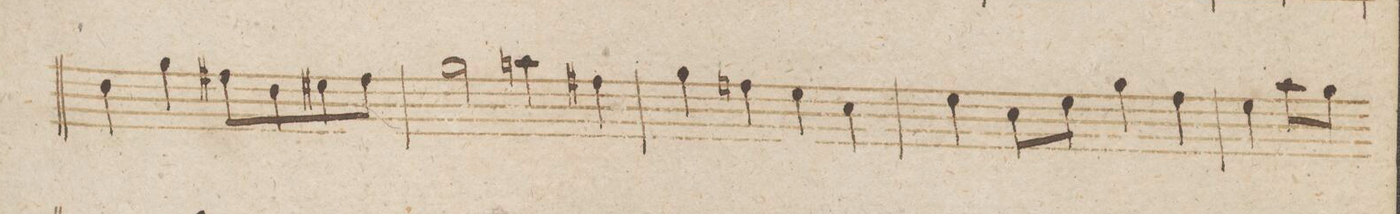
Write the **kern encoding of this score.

**kern	**dynam
*I"Viola.	*
*clefC3	*
*k[b-]	*
*met(c)	*
*M4/4	*
4e\	.
4a\	.
8g#X\L	.
8e\	.
8f#X\	.
8g#\J	.
=239	=239
2a\	.
4bn\	.
4g#X\	.
=240	=240
4a\	.
4gn\	.
4f\	.
4d\	.
=241	=241
4f\	.
8d\L	.
8f\J	.
4a\	.
4g\	.
=242	=242
4f\	.
8b-\L	.
8a\J	.
*-	*-
